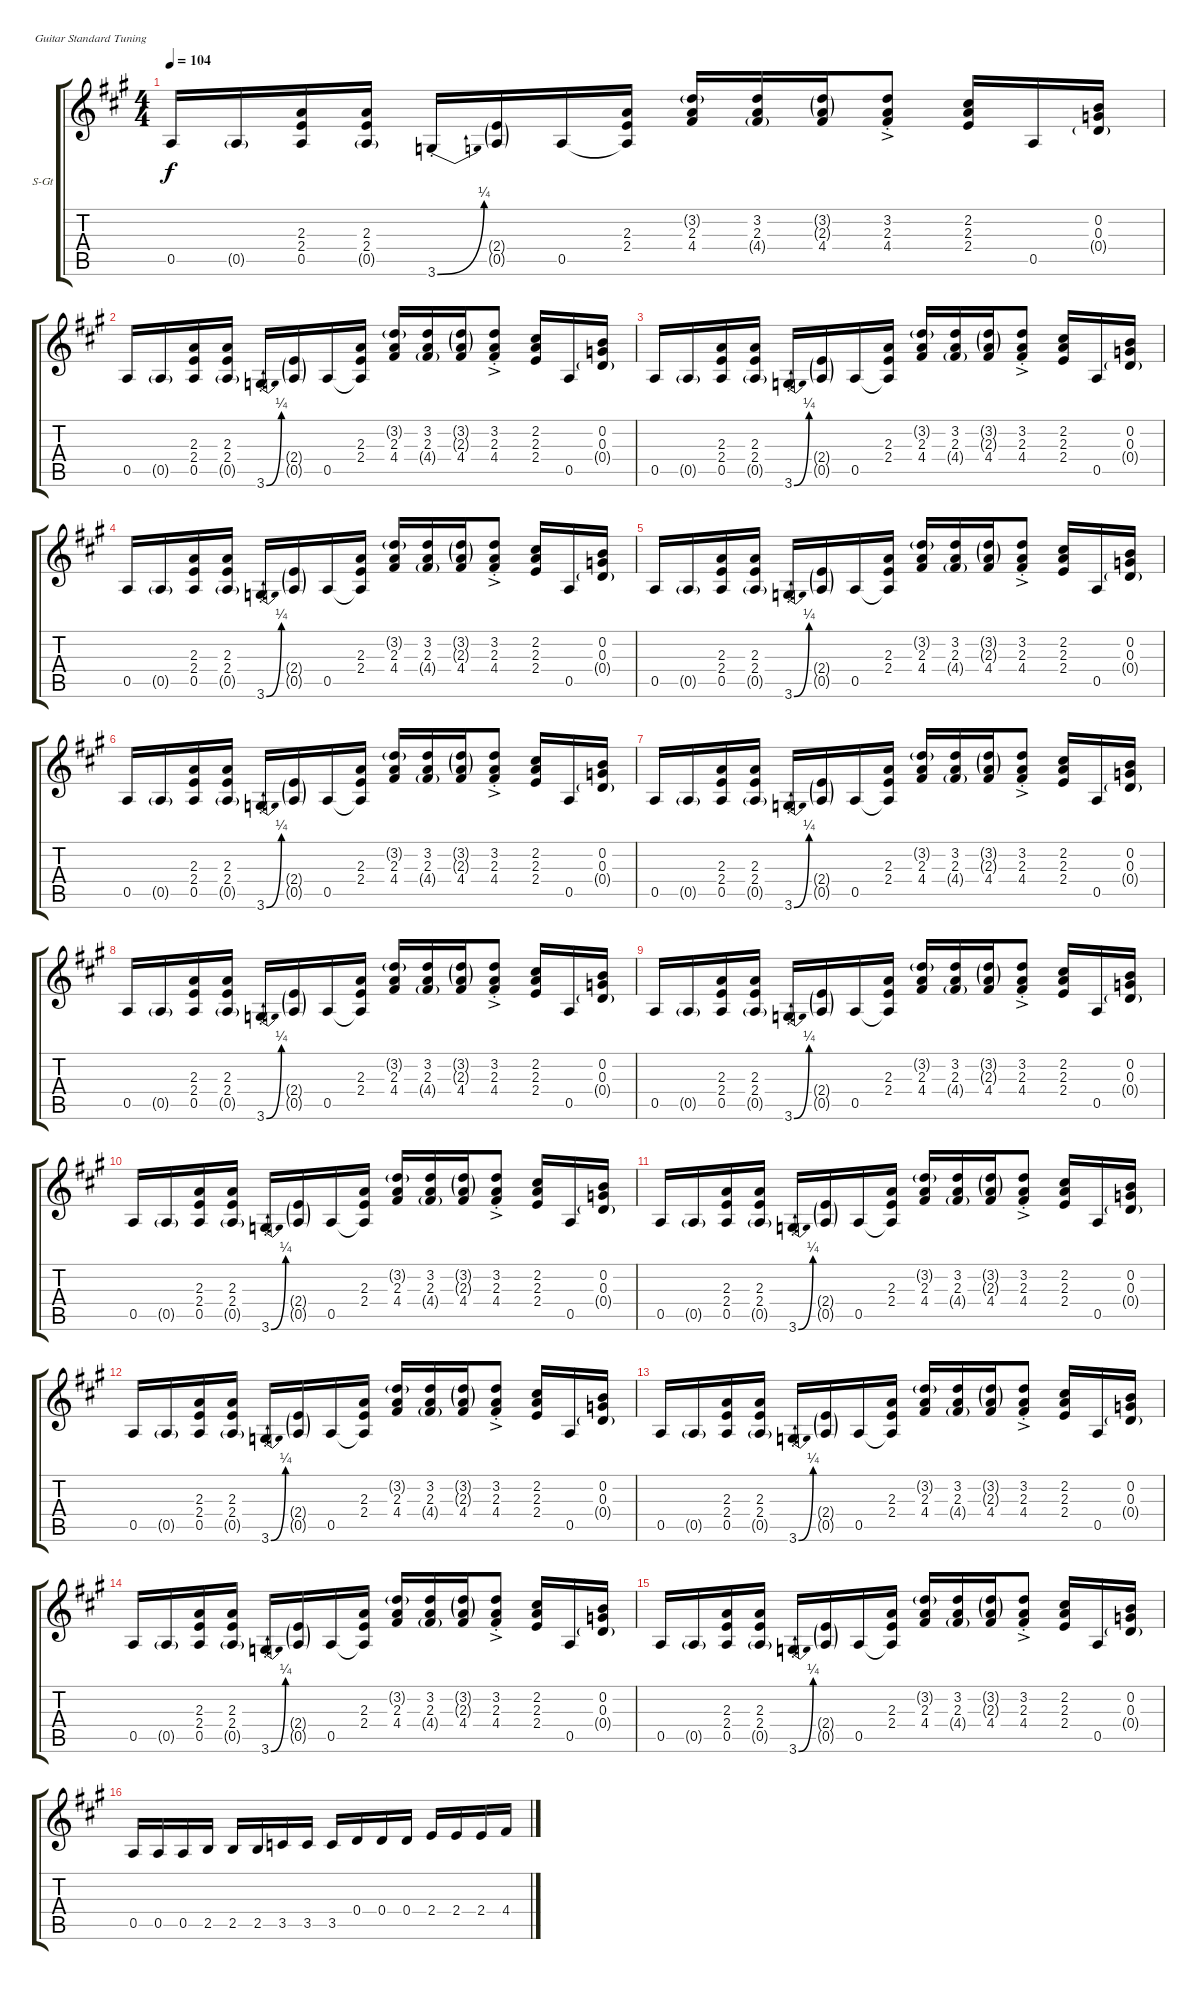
\bracketExtendMode groupsimilarinstruments
\firstSystemTrackNameOrientation horizontal
\otherSystemsTrackNameOrientation horizontal
\track ("Acoustic Guitar" "S-Gt") {instrument acousticguitarsteel}
\staff {score tabs}
\tuning (E4 B3 G3 D3 A2 E2)
\ts (4 4)
\tempo 104
\clef g2
\ks a
0.5.16{dy f} 0.5{g}.16 (2.3 2.4 0.5).16 (2.3 2.4 0.5{g}).16 3.6{be (bend 0 0 24.599999999999998 1) st}.16 (0.5{g} 2.4{g}).16 0.5.16 (2.3 2.4 0.5{t}).16 (3.2{g} 2.3 4.4).16 (3.2 2.3 4.4{g}).16 (3.2{g} 2.3{g} 4.4).16 (3.2{ac st} 2.3{st} 4.4{st}).8 (2.2 2.3 2.4).16 0.5.16 (0.3 0.4{g} 0.2).16 |
0.5.16 0.5{g}.16 (2.3 2.4 0.5).16 (2.3 2.4 0.5{g}).16 3.6{be (bend 0 0 24.599999999999998 1) st}.16 (0.5{g} 2.4{g}).16 0.5.16 (2.3 2.4 0.5{t}).16 (3.2{g} 2.3 4.4).16 (3.2 2.3 4.4{g}).16 (3.2{g} 2.3{g} 4.4).16 (3.2{ac st} 2.3{st} 4.4{st}).8 (2.2 2.3 2.4).16 0.5.16 (0.3 0.4{g} 0.2).16 |
0.5.16 0.5{g}.16 (2.3 2.4 0.5).16 (2.3 2.4 0.5{g}).16 3.6{be (bend 0 0 24.599999999999998 1) st}.16 (0.5{g} 2.4{g}).16 0.5.16 (2.3 2.4 0.5{t}).16 (3.2{g} 2.3 4.4).16 (3.2 2.3 4.4{g}).16 (3.2{g} 2.3{g} 4.4).16 (3.2{ac st} 2.3{st} 4.4{st}).8 (2.2 2.3 2.4).16 0.5.16 (0.3 0.4{g} 0.2).16 |
0.5.16 0.5{g}.16 (2.3 2.4 0.5).16 (2.3 2.4 0.5{g}).16 3.6{be (bend 0 0 24.599999999999998 1) st}.16 (0.5{g} 2.4{g}).16 0.5.16 (2.3 2.4 0.5{t}).16 (3.2{g} 2.3 4.4).16 (3.2 2.3 4.4{g}).16 (3.2{g} 2.3{g} 4.4).16 (3.2{ac st} 2.3{st} 4.4{st}).8 (2.2 2.3 2.4).16 0.5.16 (0.3 0.4{g} 0.2).16 |
0.5.16 0.5{g}.16 (2.3 2.4 0.5).16 (2.3 2.4 0.5{g}).16 3.6{be (bend 0 0 24.599999999999998 1) st}.16 (0.5{g} 2.4{g}).16 0.5.16 (2.3 2.4 0.5{t}).16 (3.2{g} 2.3 4.4).16 (3.2 2.3 4.4{g}).16 (3.2{g} 2.3{g} 4.4).16 (3.2{ac st} 2.3{st} 4.4{st}).8 (2.2 2.3 2.4).16 0.5.16 (0.3 0.4{g} 0.2).16 |
0.5.16 0.5{g}.16 (2.3 2.4 0.5).16 (2.3 2.4 0.5{g}).16 3.6{be (bend 0 0 24.599999999999998 1) st}.16 (0.5{g} 2.4{g}).16 0.5.16 (2.3 2.4 0.5{t}).16 (3.2{g} 2.3 4.4).16 (3.2 2.3 4.4{g}).16 (3.2{g} 2.3{g} 4.4).16 (3.2{ac st} 2.3{st} 4.4{st}).8 (2.2 2.3 2.4).16 0.5.16 (0.3 0.4{g} 0.2).16 |
0.5.16 0.5{g}.16 (2.3 2.4 0.5).16 (2.3 2.4 0.5{g}).16 3.6{be (bend 0 0 24.599999999999998 1) st}.16 (0.5{g} 2.4{g}).16 0.5.16 (2.3 2.4 0.5{t}).16 (3.2{g} 2.3 4.4).16 (3.2 2.3 4.4{g}).16 (3.2{g} 2.3{g} 4.4).16 (3.2{ac st} 2.3{st} 4.4{st}).8 (2.2 2.3 2.4).16 0.5.16 (0.3 0.4{g} 0.2).16 |
0.5.16 0.5{g}.16 (2.3 2.4 0.5).16 (2.3 2.4 0.5{g}).16 3.6{be (bend 0 0 24.599999999999998 1) st}.16 (0.5{g} 2.4{g}).16 0.5.16 (2.3 2.4 0.5{t}).16 (3.2{g} 2.3 4.4).16 (3.2 2.3 4.4{g}).16 (3.2{g} 2.3{g} 4.4).16 (3.2{ac st} 2.3{st} 4.4{st}).8 (2.2 2.3 2.4).16 0.5.16 (0.3 0.4{g} 0.2).16 |
0.5.16 0.5{g}.16 (2.3 2.4 0.5).16 (2.3 2.4 0.5{g}).16 3.6{be (bend 0 0 24.599999999999998 1) st}.16 (0.5{g} 2.4{g}).16 0.5.16 (2.3 2.4 0.5{t}).16 (3.2{g} 2.3 4.4).16 (3.2 2.3 4.4{g}).16 (3.2{g} 2.3{g} 4.4).16 (3.2{ac st} 2.3{st} 4.4{st}).8 (2.2 2.3 2.4).16 0.5.16 (0.3 0.4{g} 0.2).16 |
0.5.16 0.5{g}.16 (2.3 2.4 0.5).16 (2.3 2.4 0.5{g}).16 3.6{be (bend 0 0 24.599999999999998 1) st}.16 (0.5{g} 2.4{g}).16 0.5.16 (2.3 2.4 0.5{t}).16 (3.2{g} 2.3 4.4).16 (3.2 2.3 4.4{g}).16 (3.2{g} 2.3{g} 4.4).16 (3.2{ac st} 2.3{st} 4.4{st}).8 (2.2 2.3 2.4).16 0.5.16 (0.3 0.4{g} 0.2).16 |
0.5.16 0.5{g}.16 (2.3 2.4 0.5).16 (2.3 2.4 0.5{g}).16 3.6{be (bend 0 0 24.599999999999998 1) st}.16 (0.5{g} 2.4{g}).16 0.5.16 (2.3 2.4 0.5{t}).16 (3.2{g} 2.3 4.4).16 (3.2 2.3 4.4{g}).16 (3.2{g} 2.3{g} 4.4).16 (3.2{ac st} 2.3{st} 4.4{st}).8 (2.2 2.3 2.4).16 0.5.16 (0.3 0.4{g} 0.2).16 |
0.5.16 0.5{g}.16 (2.3 2.4 0.5).16 (2.3 2.4 0.5{g}).16 3.6{be (bend 0 0 24.599999999999998 1) st}.16 (0.5{g} 2.4{g}).16 0.5.16 (2.3 2.4 0.5{t}).16 (3.2{g} 2.3 4.4).16 (3.2 2.3 4.4{g}).16 (3.2{g} 2.3{g} 4.4).16 (3.2{ac st} 2.3{st} 4.4{st}).8 (2.2 2.3 2.4).16 0.5.16 (0.3 0.4{g} 0.2).16 |
0.5.16 0.5{g}.16 (2.3 2.4 0.5).16 (2.3 2.4 0.5{g}).16 3.6{be (bend 0 0 24.599999999999998 1) st}.16 (0.5{g} 2.4{g}).16 0.5.16 (2.3 2.4 0.5{t}).16 (3.2{g} 2.3 4.4).16 (3.2 2.3 4.4{g}).16 (3.2{g} 2.3{g} 4.4).16 (3.2{ac st} 2.3{st} 4.4{st}).8 (2.2 2.3 2.4).16 0.5.16 (0.3 0.4{g} 0.2).16 |
0.5.16 0.5{g}.16 (2.3 2.4 0.5).16 (2.3 2.4 0.5{g}).16 3.6{be (bend 0 0 24.599999999999998 1) st}.16 (0.5{g} 2.4{g}).16 0.5.16 (2.3 2.4 0.5{t}).16 (3.2{g} 2.3 4.4).16 (3.2 2.3 4.4{g}).16 (3.2{g} 2.3{g} 4.4).16 (3.2{ac st} 2.3{st} 4.4{st}).8 (2.2 2.3 2.4).16 0.5.16 (0.3 0.4{g} 0.2).16 |
0.5.16 0.5{g}.16 (2.3 2.4 0.5).16 (2.3 2.4 0.5{g}).16 3.6{be (bend 0 0 24.599999999999998 1) st}.16 (0.5{g} 2.4{g}).16 0.5.16 (2.3 2.4 0.5{t}).16 (3.2{g} 2.3 4.4).16 (3.2 2.3 4.4{g}).16 (3.2{g} 2.3{g} 4.4).16 (3.2{ac st} 2.3{st} 4.4{st}).8 (2.2 2.3 2.4).16 0.5.16 (0.3 0.4{g} 0.2).16 |
0.5.16 0.5.16 0.5.16 2.5.16 2.5.16 2.5.16 3.5.16 3.5.16 3.5.16 0.4.16 0.4.16 0.4.16 2.4.16 2.4.16 2.4.16 4.4.16
